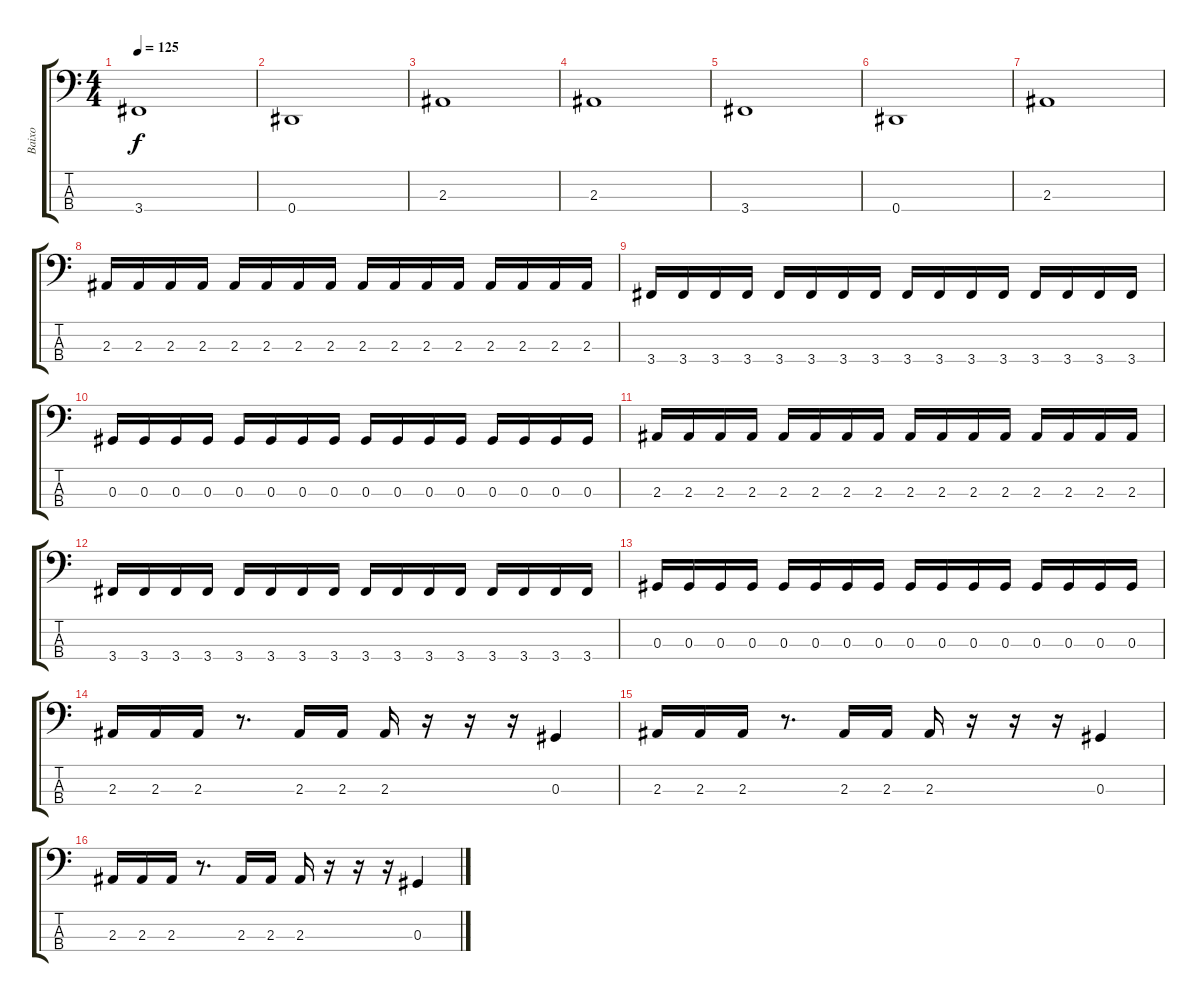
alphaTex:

\track ("Baixo" "Baixo") {instrument electricbassfinger}
\staff {score tabs}
\tuning (Gb2 Db2 Ab1 Eb1) {hide}
\ts (4 4)
\tempo 125
\clef f4
\ks c
3.4.1{dy f} |
0.4.1 |
2.3.1 |
2.3.1 |
3.4.1 |
0.4.1 |
2.3.1 |
2.3.16 2.3.16 2.3.16 2.3.16 2.3.16 2.3.16 2.3.16 2.3.16 2.3.16 2.3.16 2.3.16 2.3.16 2.3.16 2.3.16 2.3.16 2.3.16 |
3.4.16 3.4.16 3.4.16 3.4.16 3.4.16 3.4.16 3.4.16 3.4.16 3.4.16 3.4.16 3.4.16 3.4.16 3.4.16 3.4.16 3.4.16 3.4.16 |
0.3.16 0.3.16 0.3.16 0.3.16 0.3.16 0.3.16 0.3.16 0.3.16 0.3.16 0.3.16 0.3.16 0.3.16 0.3.16 0.3.16 0.3.16 0.3.16 |
2.3.16 2.3.16 2.3.16 2.3.16 2.3.16 2.3.16 2.3.16 2.3.16 2.3.16 2.3.16 2.3.16 2.3.16 2.3.16 2.3.16 2.3.16 2.3.16 |
3.4.16 3.4.16 3.4.16 3.4.16 3.4.16 3.4.16 3.4.16 3.4.16 3.4.16 3.4.16 3.4.16 3.4.16 3.4.16 3.4.16 3.4.16 3.4.16 |
0.3.16 0.3.16 0.3.16 0.3.16 0.3.16 0.3.16 0.3.16 0.3.16 0.3.16 0.3.16 0.3.16 0.3.16 0.3.16 0.3.16 0.3.16 0.3.16 |
2.3.16 2.3.16 2.3.16 r.8{d} 2.3.16 2.3.16 2.3.16 r.16 r.16 r.16 0.3.4 |
2.3.16 2.3.16 2.3.16 r.8{d} 2.3.16 2.3.16 2.3.16 r.16 r.16 r.16 0.3.4 |
2.3.16 2.3.16 2.3.16 r.8{d} 2.3.16 2.3.16 2.3.16 r.16 r.16 r.16 0.3.4
